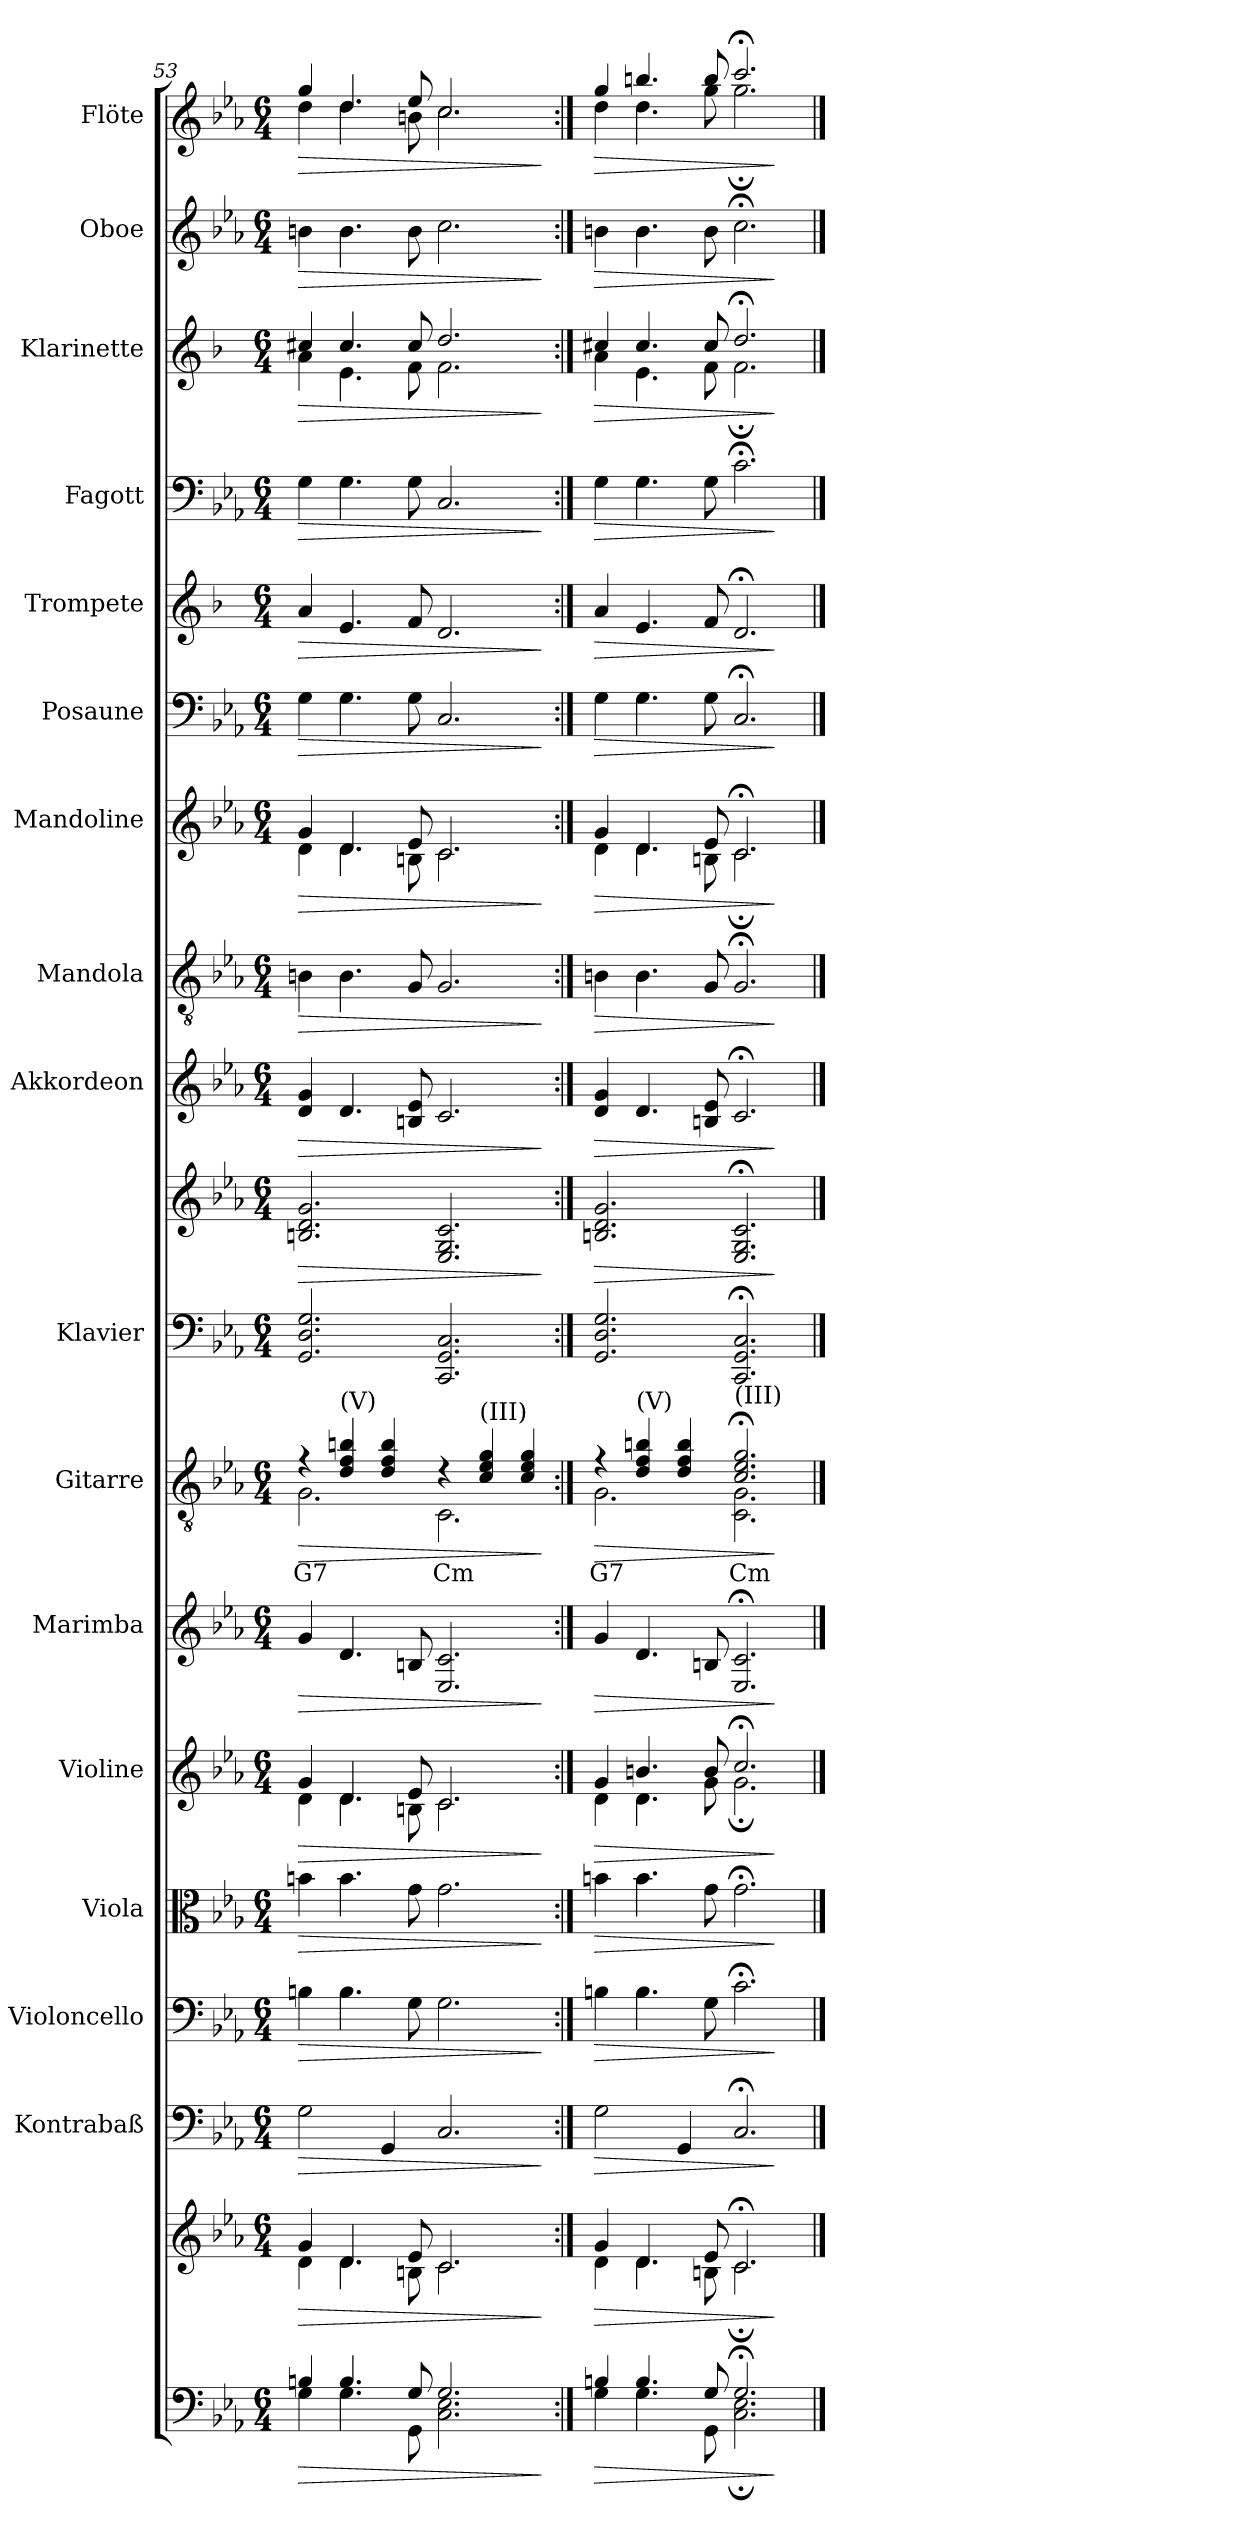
**kern	**dynam	**kern	**dynam	**kern	**dynam	**kern	**dynam	**kern	**dynam	**kern	**dynam	**kern	**dynam	**kern	**text	**dynam	**kern	**kern	**dynam	**kern	**dynam	**kern	**dynam	**kern	**dynam	**kern	**dynam	**kern	**dynam	**kern	**dynam	**kern	**dynam	**kern	**dynam	**kern	**dynam
*part18	*part18	*part17	*part17	*part16	*part16	*part15	*part15	*part14	*part14	*part13	*part13	*part12	*part12	*part11	*part11	*part11	*part10	*part10	*part10	*part9	*part9	*part8	*part8	*part7	*part7	*part6	*part6	*part5	*part5	*part4	*part4	*part3	*part3	*part2	*part2	*part1	*part1
*staff19	*staff19	*staff18	*staff18	*staff17	*staff17	*staff16	*staff16	*staff15	*staff15	*staff14	*staff14	*staff13	*staff13	*staff12	*staff12	*staff12	*staff11	*staff10	*staff10/11	*staff9	*staff9	*staff8	*staff8	*staff7	*staff7	*staff6	*staff6	*staff5	*staff5	*staff4	*staff4	*staff3	*staff3	*staff2	*staff2	*staff1	*staff1
*	*	*	*	*I"Kontrabaß	*	*I"Violoncello	*	*I"Viola	*	*I"Violine	*	*I"Marimba	*	*I"Gitarre	*	*	*I"Klavier	*	*	*I"Akkordeon	*	*I"Mandola	*	*I"Mandoline	*	*I"Posaune	*	*I"Trompete	*	*I"Fagott	*	*I"Klarinette	*	*I"Oboe	*	*I"Flöte	*
*	*	*	*	*I'Kb	*	*I'Vo	*	*I'Va	*	*I'Ve	*	*I'Mar	*	*I'Git	*	*	*I'Kv	*	*	*I'Akk	*	*I'Ma	*	*I'Me	*	*I'Pos	*	*I'Tr	*	*I'Fg	*	*I'Kl	*	*I'Ob	*	*I'Fl	*
*clefF4	*	*clefG2	*	*clefF4	*	*clefF4	*	*clefC3	*	*clefG2	*	*clefG2	*	*clefGv2	*	*	*clefF4	*clefG2	*	*clefG2	*	*clefGv2	*	*clefG2	*	*clefF4	*	*clefG2	*	*clefF4	*	*clefG2	*	*clefG2	*	*clefG2	*
*	*	*	*	*	*	*	*	*	*	*	*	*	*	*	*	*	*	*	*	*	*	*	*	*	*	*	*	*ITrd1c2	*	*	*	*ITrd1c2	*	*	*	*	*
*k[b-e-a-]	*	*k[b-e-a-]	*	*k[b-e-a-]	*	*k[b-e-a-]	*	*k[b-e-a-]	*	*k[b-e-a-]	*	*k[b-e-a-]	*	*k[b-e-a-]	*	*	*k[b-e-a-]	*k[b-e-a-]	*	*k[b-e-a-]	*	*k[b-e-a-]	*	*k[b-e-a-]	*	*k[b-e-a-]	*	*k[b-e-a-]	*	*k[b-e-a-]	*	*k[b-e-a-]	*	*k[b-e-a-]	*	*k[b-e-a-]	*
*E-:	*	*E-:	*	*E-:	*	*E-:	*	*E-:	*	*E-:	*	*E-:	*	*E-:	*	*	*E-:	*E-:	*	*E-:	*	*E-:	*	*E-:	*	*E-:	*	*E-:	*	*E-:	*	*E-:	*	*E-:	*	*E-:	*
*M6/4	*	*M6/4	*	*M6/4	*	*M6/4	*	*M6/4	*	*M6/4	*	*M6/4	*	*M6/4	*	*	*M6/4	*M6/4	*	*M6/4	*	*M6/4	*	*M6/4	*	*M6/4	*	*M6/4	*	*M6/4	*	*M6/4	*	*M6/4	*	*M6/4	*
=53	=53	=53	=53	=53	=53	=53	=53	=53	=53	=53	=53	=53	=53	=53	=53	=53	=53	=53	=53	=53	=53	=53	=53	=53	=53	=53	=53	=53	=53	=53	=53	=53	=53	=53	=53	=53	=53
!	!LO:HP:b	!	!LO:HP:b	!	!LO:HP:b	!	!LO:HP:b	!	!LO:HP:b	!	!LO:HP:b	!	!LO:HP:b	!	!LO:LY:b	!LO:HP:b	!	!	!LO:HP:b	!	!LO:HP:b	!	!LO:HP:b	!	!LO:HP:b	!	!LO:HP:b	!	!LO:HP:b	!	!LO:HP:b	!	!LO:HP:b	!	!LO:HP:b	!	!LO:HP:b
*^	*	*^	*	*	*	*	*	*	*	*^	*	*	*	*^	*	*	*	*	*	*	*	*	*	*^	*	*	*	*	*	*	*	*^	*	*	*	*^	*
4Bn/	4G\	>	4g/	4d\	>	2G\	>	4Bn\	>	4bn\	>	4g/	4d\	>	4g/	>	4r	2.G\	G7	>	2.GG/ 2.D/ 2.G/	2.Bn/ 2.d/ 2.g/	>	4d/ 4g/	>	4Bn\	>	4g/	4d\	>	4G\	>	4g/	>	4G\	>	4bn/	4g\	>	4bn\	>	4gg/	4dd\	>
!	!	!	!	!	!	!	!	!	!	!	!	!	!	!	!	!	!LO:TX:a:t=(V)	!	!	!	!	!	!	!	!	!	!	!	!	!	!	!	!	!	!	!	!	!	!	!	!	!	!	!
4.B/	4.G\	.	4.d/	4.d\	.	.	.	4.B\	.	4.b\	.	4.d/	4.d\	.	4.d/	.	4d/ 4f/ 4bn/	.	.	.	.	.	.	4.d/	.	4.B\	.	4.d/	4.d\	.	4.G\	.	4.d/	.	4.G\	.	4.b/	4.d\	.	4.b\	.	4.dd/	4.dd\	.
.	.	.	.	.	.	4GG/	.	.	.	.	.	.	.	.	.	.	4d/ 4f/ 4b/	.	.	.	.	.	.	.	.	.	.	.	.	.	.	.	.	.	.	.	.	.	.	.	.	.	.	.
8G/	8GG\	.	8e-/	8Bn\	.	.	.	8G\	.	8g\	.	8e-/	8Bn\	.	8Bn/	.	.	.	.	.	.	.	.	8Bn/ 8e-/	.	8G/	.	8e-/	8Bn\	.	8G\	.	8e-/	.	8G\	.	8b/	8e-\	.	8b\	.	8ee-/	8bn\	.
!	!	!	!	!	!	!	!	!	!	!	!	!	!	!	!	!	!	!	!LO:LY:b	!	!	!	!	!	!	!	!	!	!	!	!	!	!	!	!	!	!	!	!	!	!	!	!	!
2.G/	2.C\ 2.E-\	.	2.c/	2.c\	.	2.C/	.	2.G\	.	2.g\	.	2.c/	2.c\	.	2.E-/ 2.c/	.	4r	2.C\	Cm	.	2.CC/ 2.GG/ 2.C/	2.E-/ 2.G/ 2.c/	.	2.c/	.	2.G/	.	2.c/	2.c\	.	2.C/	.	2.c/	.	2.C/	.	2.cc/	2.e-\	.	2.cc\	.	2.cc/	2.cc\	.
!	!	!	!	!	!	!	!	!	!	!	!	!	!	!	!	!	!LO:TX:a:t=(III)	!	!	!	!	!	!	!	!	!	!	!	!	!	!	!	!	!	!	!	!	!	!	!	!	!	!	!
.	.	.	.	.	.	.	.	.	.	.	.	.	.	.	.	.	4c/ 4e-/ 4g/	.	.	.	.	.	.	.	.	.	.	.	.	.	.	.	.	.	.	.	.	.	.	.	.	.	.	.
.	.	.	.	.	.	.	.	.	.	.	.	.	.	.	.	.	4c/ 4e-/ 4g/	.	.	.	.	.	.	.	.	.	.	.	.	.	.	.	.	.	.	.	.	.	.	.	.	.	.	.
*v	*v	*	*	*	*	*	*	*	*	*	*	*v	*v	*	*	*	*v	*v	*	*	*	*	*	*	*	*	*	*v	*v	*	*	*	*	*	*	*	*v	*v	*	*	*	*v	*v	*
*	*	*v	*v	*	*	*	*	*	*	*	*	*	*	*	*	*	*	*	*	*	*	*	*	*	*	*	*	*	*	*	*	*	*	*	*	*	*	*
.	]	.	]	.	]	.	]	.	]	.	]	.	]	.	.	]	.	.	]	.	]	.	]	.	]	.	]	.	]	.	]	.	]	.	]	.	]
=54:|!	=54:|!	=54:|!	=54:|!	=54:|!	=54:|!	=54:|!	=54:|!	=54:|!	=54:|!	=54:|!	=54:|!	=54:|!	=54:|!	=54:|!	=54:|!	=54:|!	=54:|!	=54:|!	=54:|!	=54:|!	=54:|!	=54:|!	=54:|!	=54:|!	=54:|!	=54:|!	=54:|!	=54:|!	=54:|!	=54:|!	=54:|!	=54:|!	=54:|!	=54:|!	=54:|!	=54:|!	=54:|!
!	!LO:HP:b	!	!LO:HP:b	!	!LO:HP:b	!	!LO:HP:b	!	!LO:HP:b	!	!LO:HP:b	!	!LO:HP:b	!	!LO:LY:b	!LO:HP:b	!	!	!LO:HP:b	!	!LO:HP:b	!	!LO:HP:b	!	!LO:HP:b	!	!LO:HP:b	!	!LO:HP:b	!	!LO:HP:b	!	!LO:HP:b	!	!LO:HP:b	!	!LO:HP:b
*^	*	*^	*	*	*	*	*	*	*	*^	*	*	*	*^	*	*	*	*	*	*	*	*	*	*^	*	*	*	*	*	*	*	*^	*	*	*	*^	*
4Bn/	4G\	>	4g/	4d\	>	2G\	>	4Bn\	>	4bn\	>	4g/	4d\	>	4g/	>	4r	2.G\	G7	>	2.GG/ 2.D/ 2.G/	2.Bn/ 2.d/ 2.g/	>	4d/ 4g/	>	4Bn\	>	4g/	4d\	>	4G\	>	4g/	>	4G\	>	4bn/	4g\	>	4bn\	>	4gg/	4dd\	>
!	!	!	!	!	!	!	!	!	!	!	!	!	!	!	!	!	!LO:TX:a:t=(V)	!	!	!	!	!	!	!	!	!	!	!	!	!	!	!	!	!	!	!	!	!	!	!	!	!	!	!
4.B/	4.G\	.	4.d/	4.d\	.	.	.	4.B\	.	4.b\	.	4.bn/	4.d\	.	4.d/	.	4d/ 4f/ 4bn/	.	.	.	.	.	.	4.d/	.	4.B\	.	4.d/	4.d\	.	4.G\	.	4.d/	.	4.G\	.	4.b/	4.d\	.	4.b\	.	4.bbn/	4.dd\	.
.	.	.	.	.	.	4GG/	.	.	.	.	.	.	.	.	.	.	4d/ 4f/ 4b/	.	.	.	.	.	.	.	.	.	.	.	.	.	.	.	.	.	.	.	.	.	.	.	.	.	.	.
8G/	8GG\	.	8e-/	8Bn\	.	.	.	8G\	.	8g\	.	8b/	8g\	.	8Bn/	.	.	.	.	.	.	.	.	8Bn/ 8e-/	.	8G/	.	8e-/	8Bn\	.	8G\	.	8e-/	.	8G\	.	8b/	8e-\	.	8b\	.	8bb/	8gg\	.
!	!	!	!	!	!	!	!	!	!	!	!	!	!	!	!	!	!LO:TX:a:t=(III)	!	!	!	!	!	!	!	!	!	!	!	!	!	!	!	!	!	!	!	!	!	!	!	!	!	!	!
!	!	!	!	!	!	!	!	!	!	!	!	!	!	!	!	!	!	!	!LO:LY:b	!	!	!	!	!	!	!	!	!	!	!	!	!	!	!	!	!	!	!	!	!	!	!	!	!
2.G;</	2.C\; 2.E-\;	.	2.c;</	2.c;\	.	2.C;/	.	2.c;<\	.	2.g;<\	.	2.cc;</	2.g;\	.	2.E-/; 2.c/;	.	2.c/;< 2.e-/;< 2.g/;<	2.C\ 2.G\	Cm	.	2.CC/;< 2.GG/;< 2.C/;<	2.E-/; 2.G/; 2.c/;	.	2.c;/	.	2.G;/	.	2.c;</	2.c;\	.	2.C;/	.	2.c;/	.	2.c;<\	.	2.cc;</	2.e-;\	.	2.cc;<\	.	2.ccc;</	2.gg;\	.
*v	*v	*	*	*	*	*	*	*	*	*	*	*v	*v	*	*	*	*v	*v	*	*	*	*	*	*	*	*	*	*v	*v	*	*	*	*	*	*	*	*v	*v	*	*	*	*v	*v	*
*	*	*v	*v	*	*	*	*	*	*	*	*	*	*	*	*	*	*	*	*	*	*	*	*	*	*	*	*	*	*	*	*	*	*	*	*	*	*	*
.	]	.	]	.	]	.	]	.	]	.	]	.	]	.	.	]	.	.	]	.	]	.	]	.	]	.	]	.	]	.	]	.	]	.	]	.	]
==	==	==	==	==	==	==	==	==	==	==	==	==	==	==	==	==	==	==	==	==	==	==	==	==	==	==	==	==	==	==	==	==	==	==	==	==	==
*-	*-	*-	*-	*-	*-	*-	*-	*-	*-	*-	*-	*-	*-	*-	*-	*-	*-	*-	*-	*-	*-	*-	*-	*-	*-	*-	*-	*-	*-	*-	*-	*-	*-	*-	*-	*-	*-
